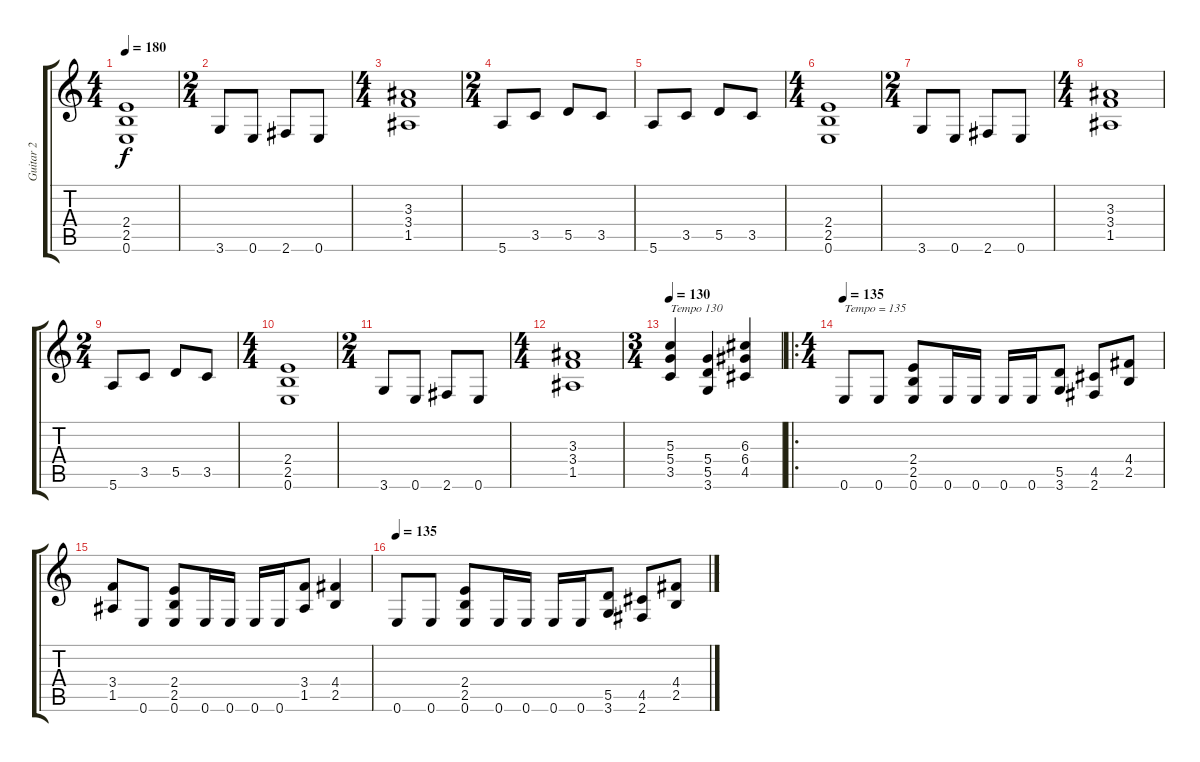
\track ("Guitar 2" "Guitar 2") {instrument overdrivenguitar}
\staff {score tabs}
\tuning (E4 B3 G3 D3 A2 E2) {hide}
\ts (4 4)
\tempo 180
\clef g2
\ks c
(2.4 2.5 0.6).1{dy f} |
\ts (2 4)
3.6.8 0.6.8 2.6.8 0.6.8 |
\ts (4 4)
(3.3 3.4 1.5).1 |
\ts (2 4)
5.6.8 3.5.8 5.5.8 3.5.8 |
5.6.8 3.5.8 5.5.8 3.5.8 |
\ts (4 4)
(2.4 2.5 0.6).1 |
\ts (2 4)
3.6.8 0.6.8 2.6.8 0.6.8 |
\ts (4 4)
(3.3 3.4 1.5).1 |
\ts (2 4)
5.6.8 3.5.8 5.5.8 3.5.8 |
\ts (4 4)
(2.4 2.5 0.6).1 |
\ts (2 4)
3.6.8 0.6.8 2.6.8 0.6.8 |
\ts (4 4)
(3.3 3.4 1.5).1 |
\ts (3 4)
\tempo 130
(5.3 5.4 3.5).4{txt "Tempo 130"} (5.4 5.5 3.6).4 (6.3 6.4 4.5).4 |
\ro
\ts (4 4)
\tempo 135
0.6.8{txt "Tempo = 135"} 0.6.8 (2.4 2.5 0.6).8 0.6.16 0.6.16 0.6.16 0.6.16 (5.5 3.6).8 (4.5 2.6).8 (4.4 2.5).8 |
(3.4 1.5).8 0.6.8 (2.4 2.5 0.6).8 0.6.16 0.6.16 0.6.16 0.6.16 (3.4 1.5).8 (4.4 2.5).4 |
\tempo 135
0.6.8 0.6.8 (2.4 2.5 0.6).8 0.6.16 0.6.16 0.6.16 0.6.16 (5.5 3.6).8 (4.5 2.6).8 (4.4 2.5).8
